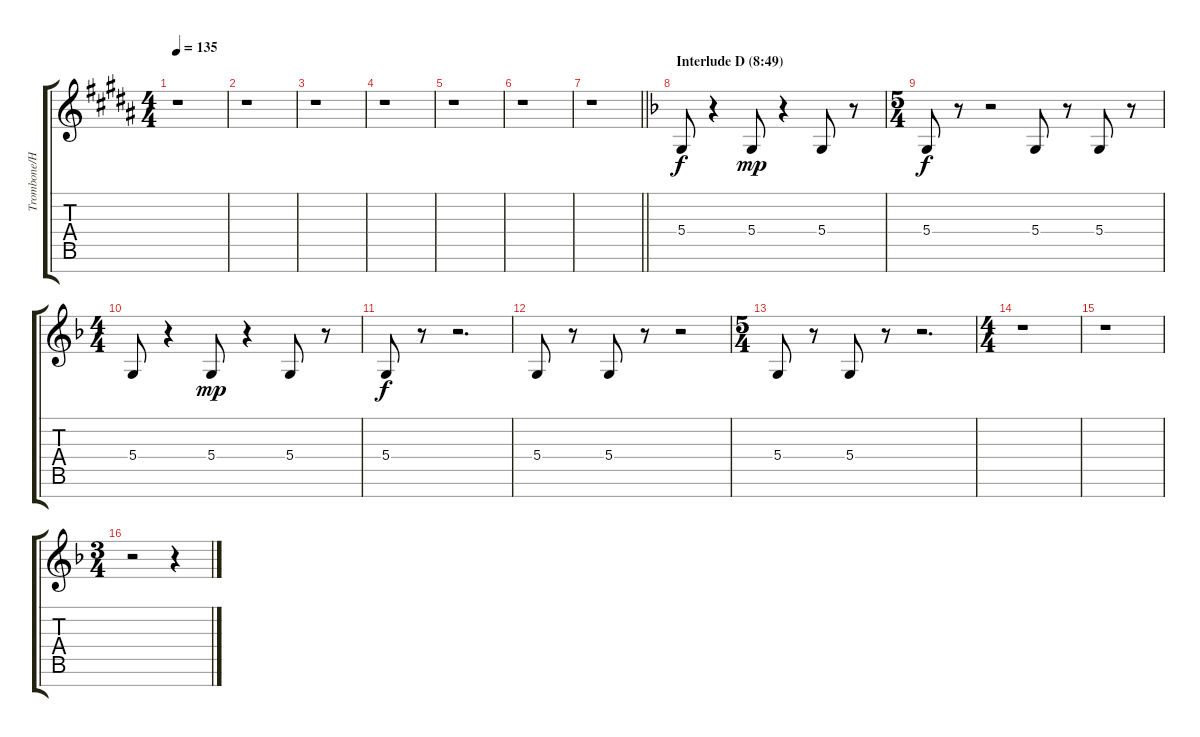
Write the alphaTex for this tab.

\track ("Trombone/Horn" "Trombone/H") {instrument trombone}
\staff {score tabs}
\tuning (E4 B3 G3 D3 A2 E2 B1) {hide}
\ts (4 4)
\tempo 135
\clef g2
\ks g#minor
r.1{dy f} |
r.1 |
r.1 |
r.1 |
r.1 |
r.1 |
\barLineRight lightlight
r.1 |
\section ("" "Interlude D (8:49)")
\ks dminor
5.4.8 r.4 5.4.8{dy mp} r.4 5.4.8 r.8 |
\ts (5 4)
5.4.8{dy f} r.8 r.2 5.4.8 r.8 5.4.8 r.8 |
\ts (4 4)
5.4.8 r.4 5.4.8{dy mp} r.4 5.4.8 r.8 |
5.4.8{dy f} r.8 r.2{d} |
5.4.8 r.8 5.4.8 r.8 r.2 |
\ts (5 4)
5.4.8 r.8 5.4.8 r.8 r.2{d} |
\ts (4 4)
r.1 |
r.1 |
\ts (3 4)
r.2 r.4
